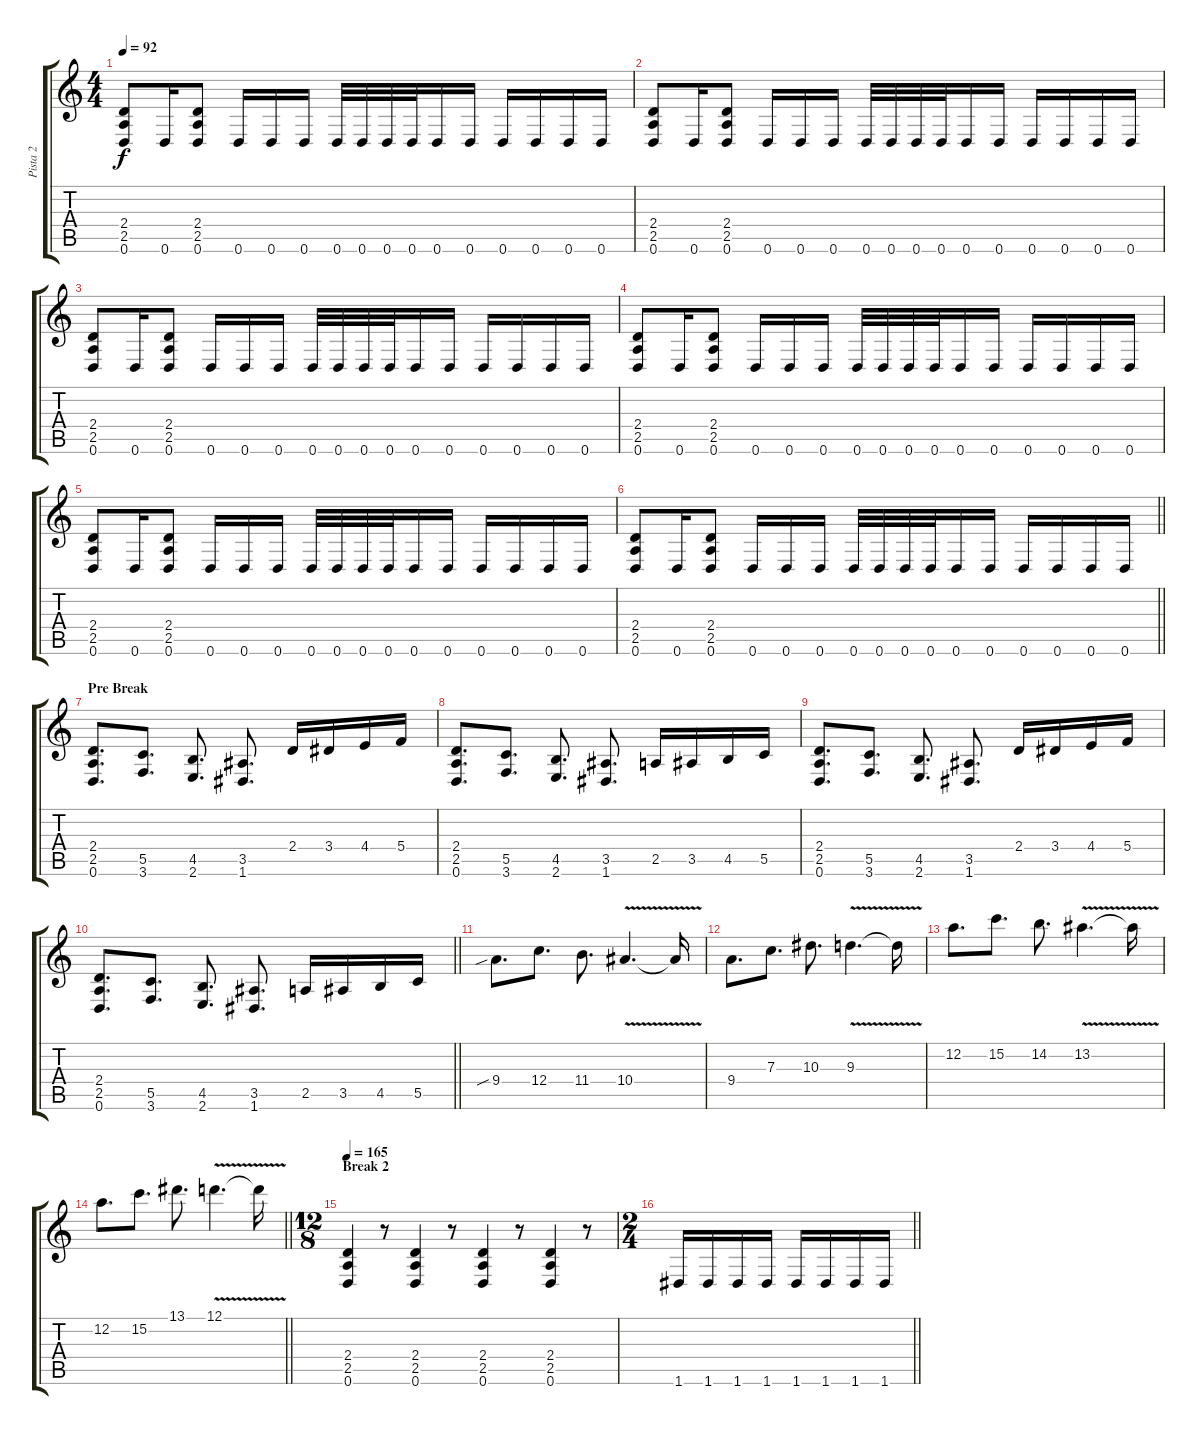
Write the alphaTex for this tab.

\track ("Pista 2" "Pista 2") {instrument distortionguitar}
\staff {score tabs}
\tuning (D4 A3 F3 C3 G2 D2) {hide}
\ts (4 4)
\tempo 92
\clef g2
\ks c
(2.4 2.5 0.6).8{dy f} 0.6.16 (2.4 2.5 0.6).8 0.6.16 0.6.16 0.6.16 0.6.32 0.6.32 0.6.32 0.6.32 0.6.16 0.6.16 0.6.16 0.6.16 0.6.16 0.6.16 |
(2.4 2.5 0.6).8 0.6.16 (2.4 2.5 0.6).8 0.6.16 0.6.16 0.6.16 0.6.32 0.6.32 0.6.32 0.6.32 0.6.16 0.6.16 0.6.16 0.6.16 0.6.16 0.6.16 |
(2.4 2.5 0.6).8 0.6.16 (2.4 2.5 0.6).8 0.6.16 0.6.16 0.6.16 0.6.32 0.6.32 0.6.32 0.6.32 0.6.16 0.6.16 0.6.16 0.6.16 0.6.16 0.6.16 |
(2.4 2.5 0.6).8 0.6.16 (2.4 2.5 0.6).8 0.6.16 0.6.16 0.6.16 0.6.32 0.6.32 0.6.32 0.6.32 0.6.16 0.6.16 0.6.16 0.6.16 0.6.16 0.6.16 |
(2.4 2.5 0.6).8 0.6.16 (2.4 2.5 0.6).8 0.6.16 0.6.16 0.6.16 0.6.32 0.6.32 0.6.32 0.6.32 0.6.16 0.6.16 0.6.16 0.6.16 0.6.16 0.6.16 |
\barLineRight lightlight
(2.4 2.5 0.6).8 0.6.16 (2.4 2.5 0.6).8 0.6.16 0.6.16 0.6.16 0.6.32 0.6.32 0.6.32 0.6.32 0.6.16 0.6.16 0.6.16 0.6.16 0.6.16 0.6.16 |
\section ("" "Pre Break")
(2.4 2.5 0.6).8{d} (5.5 3.6).8{d} (4.5 2.6).8{d} (3.5 1.6).8{d} 2.4.16 3.4.16 4.4.16 5.4.16 |
(2.4 2.5 0.6).8{d} (5.5 3.6).8{d} (4.5 2.6).8{d} (3.5 1.6).8{d} 2.5.16 3.5.16 4.5.16 5.5.16 |
(2.4 2.5 0.6).8{d} (5.5 3.6).8{d} (4.5 2.6).8{d} (3.5 1.6).8{d} 2.4.16 3.4.16 4.4.16 5.4.16 |
\barLineRight lightlight
(2.4 2.5 0.6).8{d} (5.5 3.6).8{d} (4.5 2.6).8{d} (3.5 1.6).8{d} 2.5.16 3.5.16 4.5.16 5.5.16 |
9.4{sib}.8{d} 12.4.8{d} 11.4.8{d} 10.4{v}.4{d} 10.4{t}.16 |
9.4.8{d} 7.3.8{d} 10.3.8{d} 9.3{v}.4{d} 9.3{t}.16 |
12.2.8{d} 15.2.8{d} 14.2.8{d} 13.2{v}.4{d} 13.2{t}.16 |
\barLineRight lightlight
12.2.8{d} 15.2.8{d} 13.1.8{d} 12.1{v}.4{d} 12.1{t}.16 |
\ts (12 8)
\section ("" "Break 2")
\tempo 165
(2.4 2.5 0.6).4 r.8 (2.4 2.5 0.6).4 r.8 (2.4 2.5 0.6).4 r.8 (2.4 2.5 0.6).4 r.8 |
\ts (2 4)
\barLineRight lightlight
1.6.16 1.6.16 1.6.16 1.6.16 1.6.16 1.6.16 1.6.16 1.6.16
